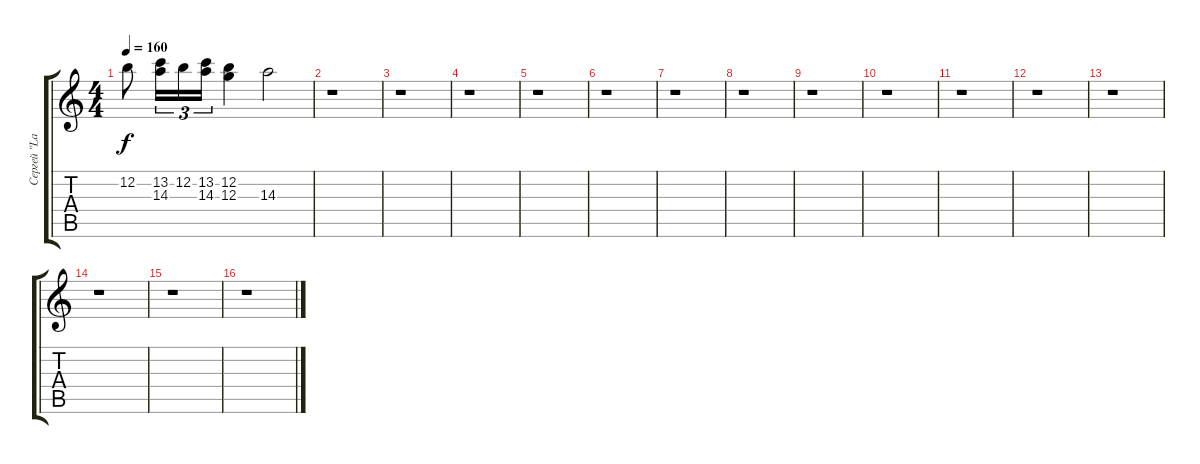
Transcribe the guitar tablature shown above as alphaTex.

\track ("Сергей \"Lazar\"" "Сергей \"La") {instrument overdrivenguitar}
\staff {score tabs}
\tuning (E4 B3 G3 D3 A2 E2) {hide}
\ts (4 4)
\tempo 160
\clef g2
\ks c
12.2.8{dy f} (13.2 14.3).16{tu (3 2)} 12.2.16{tu (3 2)} (13.2 14.3).16{tu (3 2)} (12.2 12.3).4 14.3.2 |
r.1 |
r.1 |
r.1 |
r.1 |
r.1 |
r.1 |
r.1 |
r.1 |
r.1 |
r.1 |
r.1 |
r.1 |
r.1 |
r.1 |
r.1
